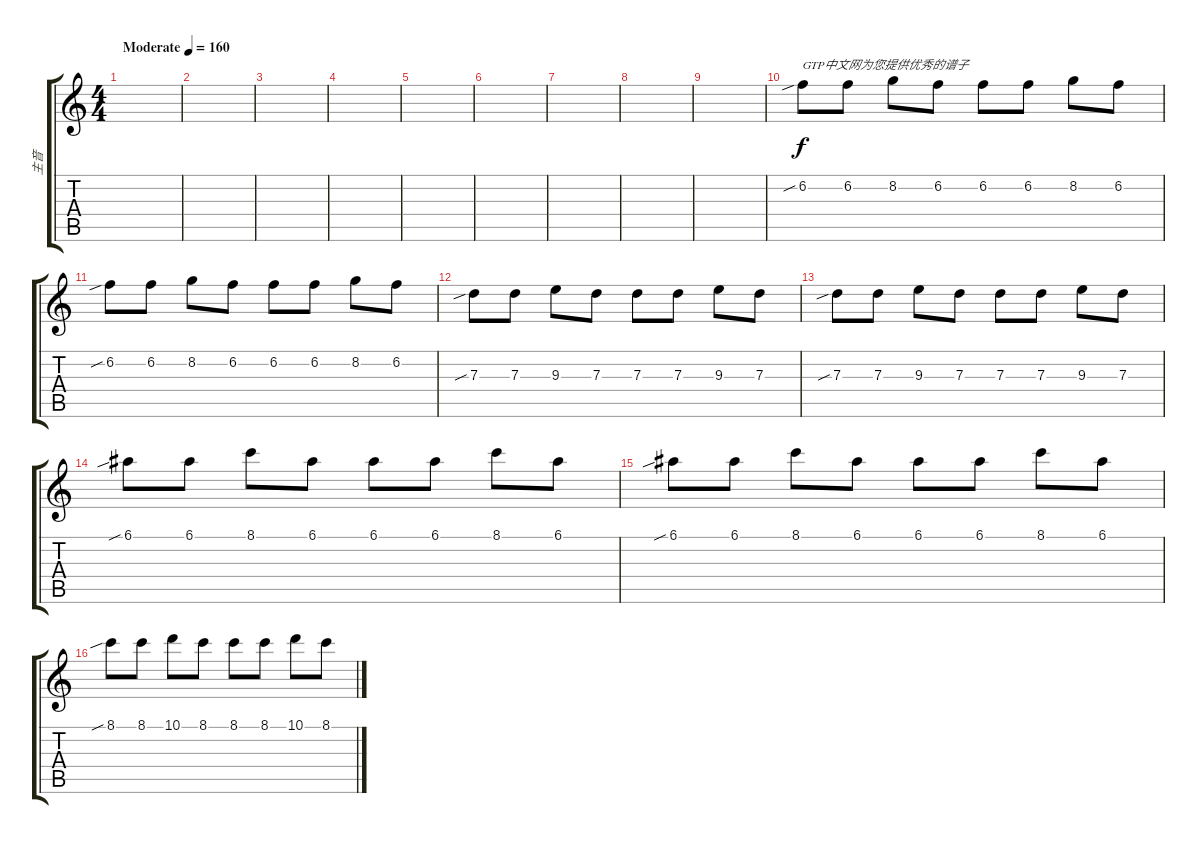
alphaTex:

\track ("主音" "主音") {instrument distortionguitar}
\staff {score tabs}
\tuning (E4 B3 G3 D3 A2 E2) {hide}
\ts (4 4)
\tempo (160 "Moderate")
\clef g2
\ks c
|
|
|
|
|
|
|
|
|
6.2{sib}.8{txt "GTP中文网为您提供优秀的谱子"} 6.2.8 8.2.8 6.2.8 6.2.8 6.2.8 8.2.8 6.2.8 |
6.2{sib}.8 6.2.8 8.2.8 6.2.8 6.2.8 6.2.8 8.2.8 6.2.8 |
7.3{sib}.8 7.3.8 9.3.8 7.3.8 7.3.8 7.3.8 9.3.8 7.3.8 |
7.3{sib}.8 7.3.8 9.3.8 7.3.8 7.3.8 7.3.8 9.3.8 7.3.8 |
6.1{sib}.8 6.1.8 8.1.8 6.1.8 6.1.8 6.1.8 8.1.8 6.1.8 |
6.1{sib}.8 6.1.8 8.1.8 6.1.8 6.1.8 6.1.8 8.1.8 6.1.8 |
8.1{sib}.8 8.1.8 10.1.8 8.1.8 8.1.8 8.1.8 10.1.8 8.1.8
